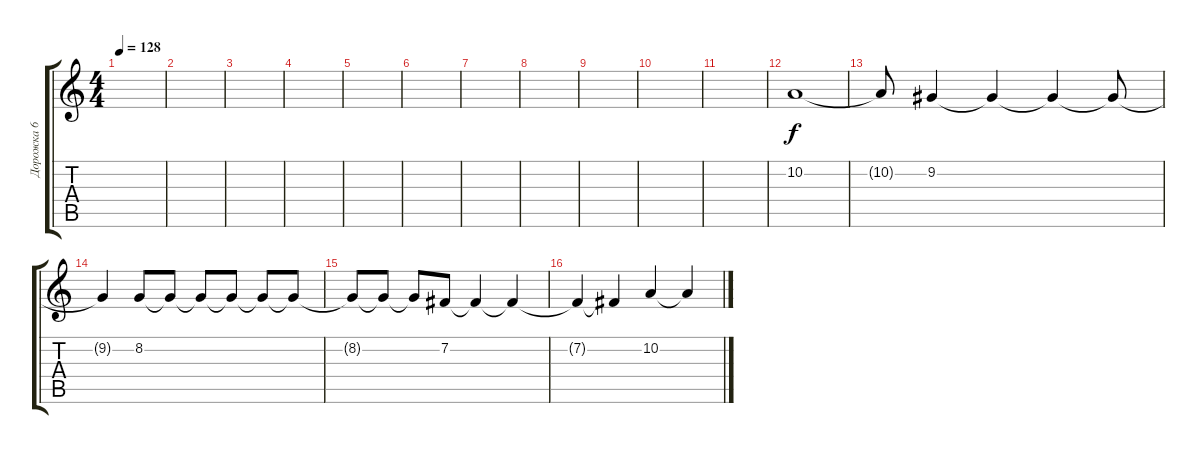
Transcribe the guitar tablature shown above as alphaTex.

\track ("Дорожка 6" "Дорожка 6") {instrument musicbox}
\staff {score tabs}
\tuning (E4 B3 G3 D3 A2 E2) {hide}
\ts (4 4)
\tempo 128
\clef g2
\ks c
|
|
|
|
|
|
|
|
|
|
|
10.2.1{dy f instrument electricgrandpiano} |
10.2{t}.8 9.2.4 9.2{t}.4 9.2{t}.4 9.2{t}.8 |
9.2{t}.4 8.2.8 8.2{t}.8 8.2{t}.8 8.2{t}.8 8.2{t}.8 8.2{t}.8 |
8.2{t}.8 8.2{t}.8 8.2{t}.8 7.2.8 7.2{t}.4 7.2{t}.4 |
7.2{t}.4 7.2{t}.4 10.2.4 10.2{t}.4
